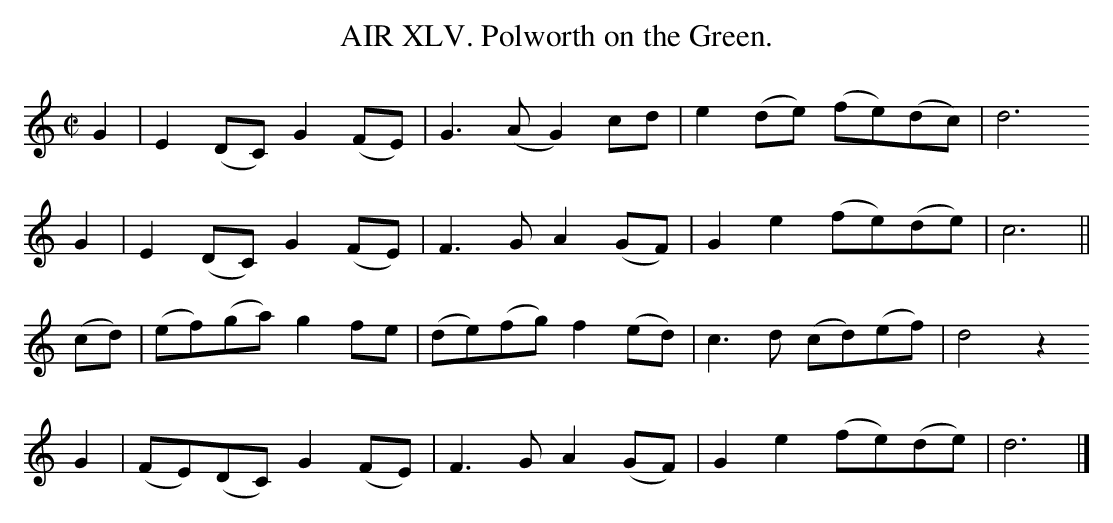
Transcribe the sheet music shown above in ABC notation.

X:1
T:AIR XLV. Polworth on the Green.
M:C|
L:1/8
K:C
G2 | E2 (DC) G2(FE)| G3  (A  G2)cd |e2(de) (fe)(dc)|d6
G2 | E2 (DC) G2(FE)| F3   G  A2(GF)|G2 e2  (fe)(de)|c6 ||
(cd)|(ef)(ga) g2 fe |(de)(fg) f2(ed)|c3  d  (cd)(ef)|d4 z2
G2 |(FE)(DC) G2(FE)| F3   G  A2(GF)|G2 e2  (fe)(de)|d6 |]
